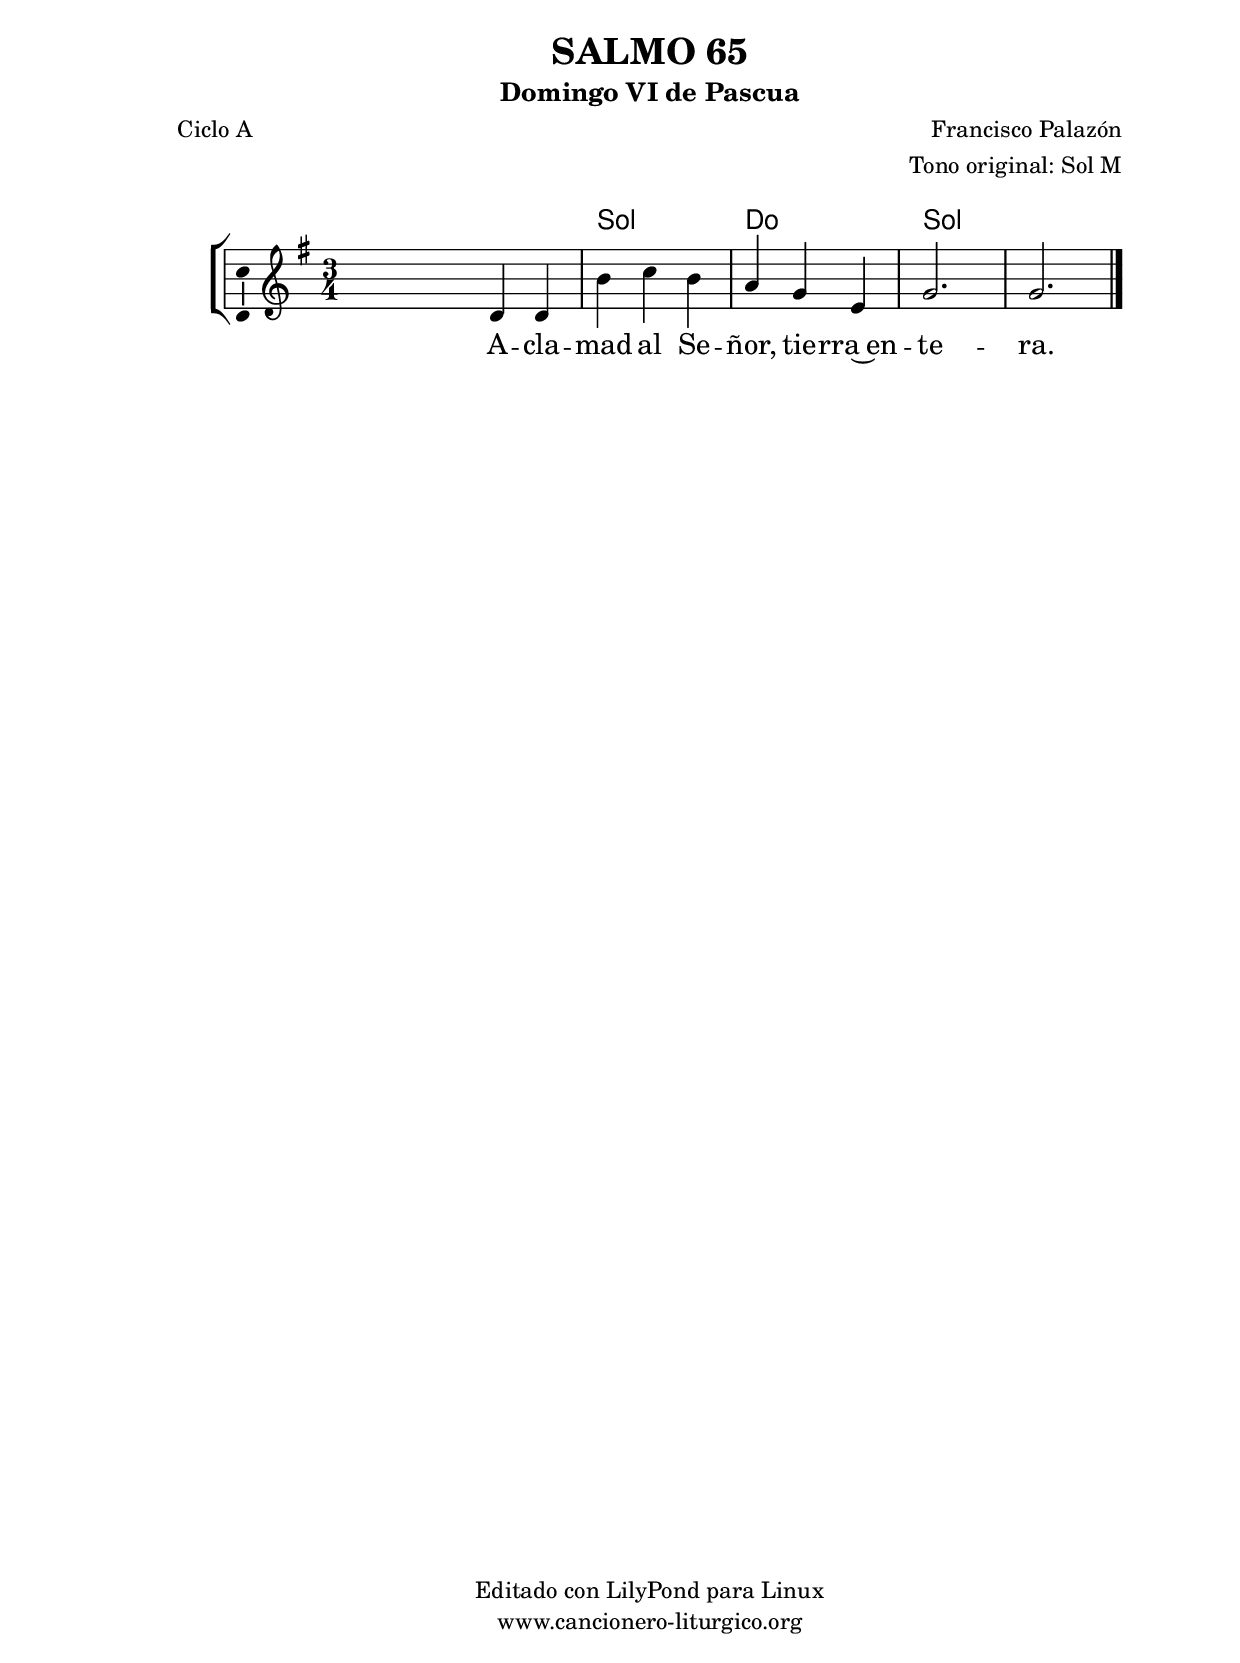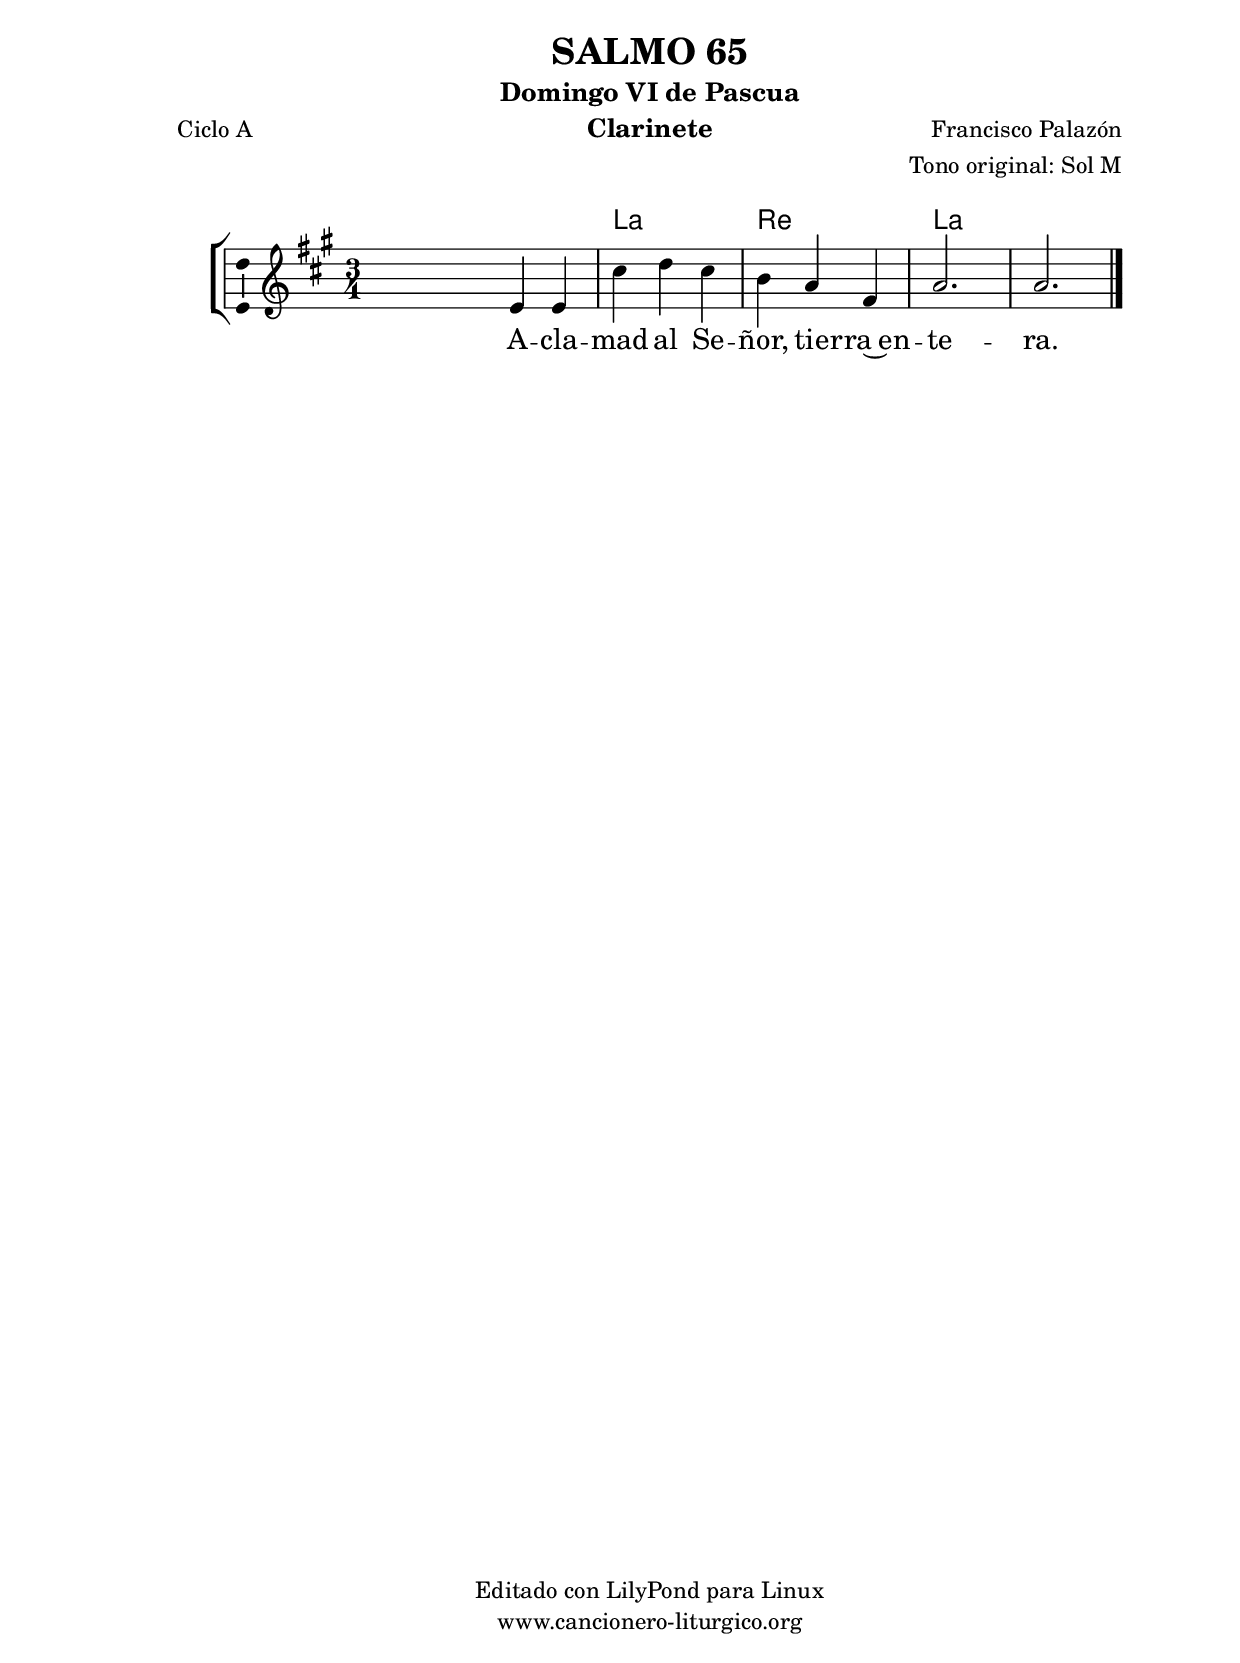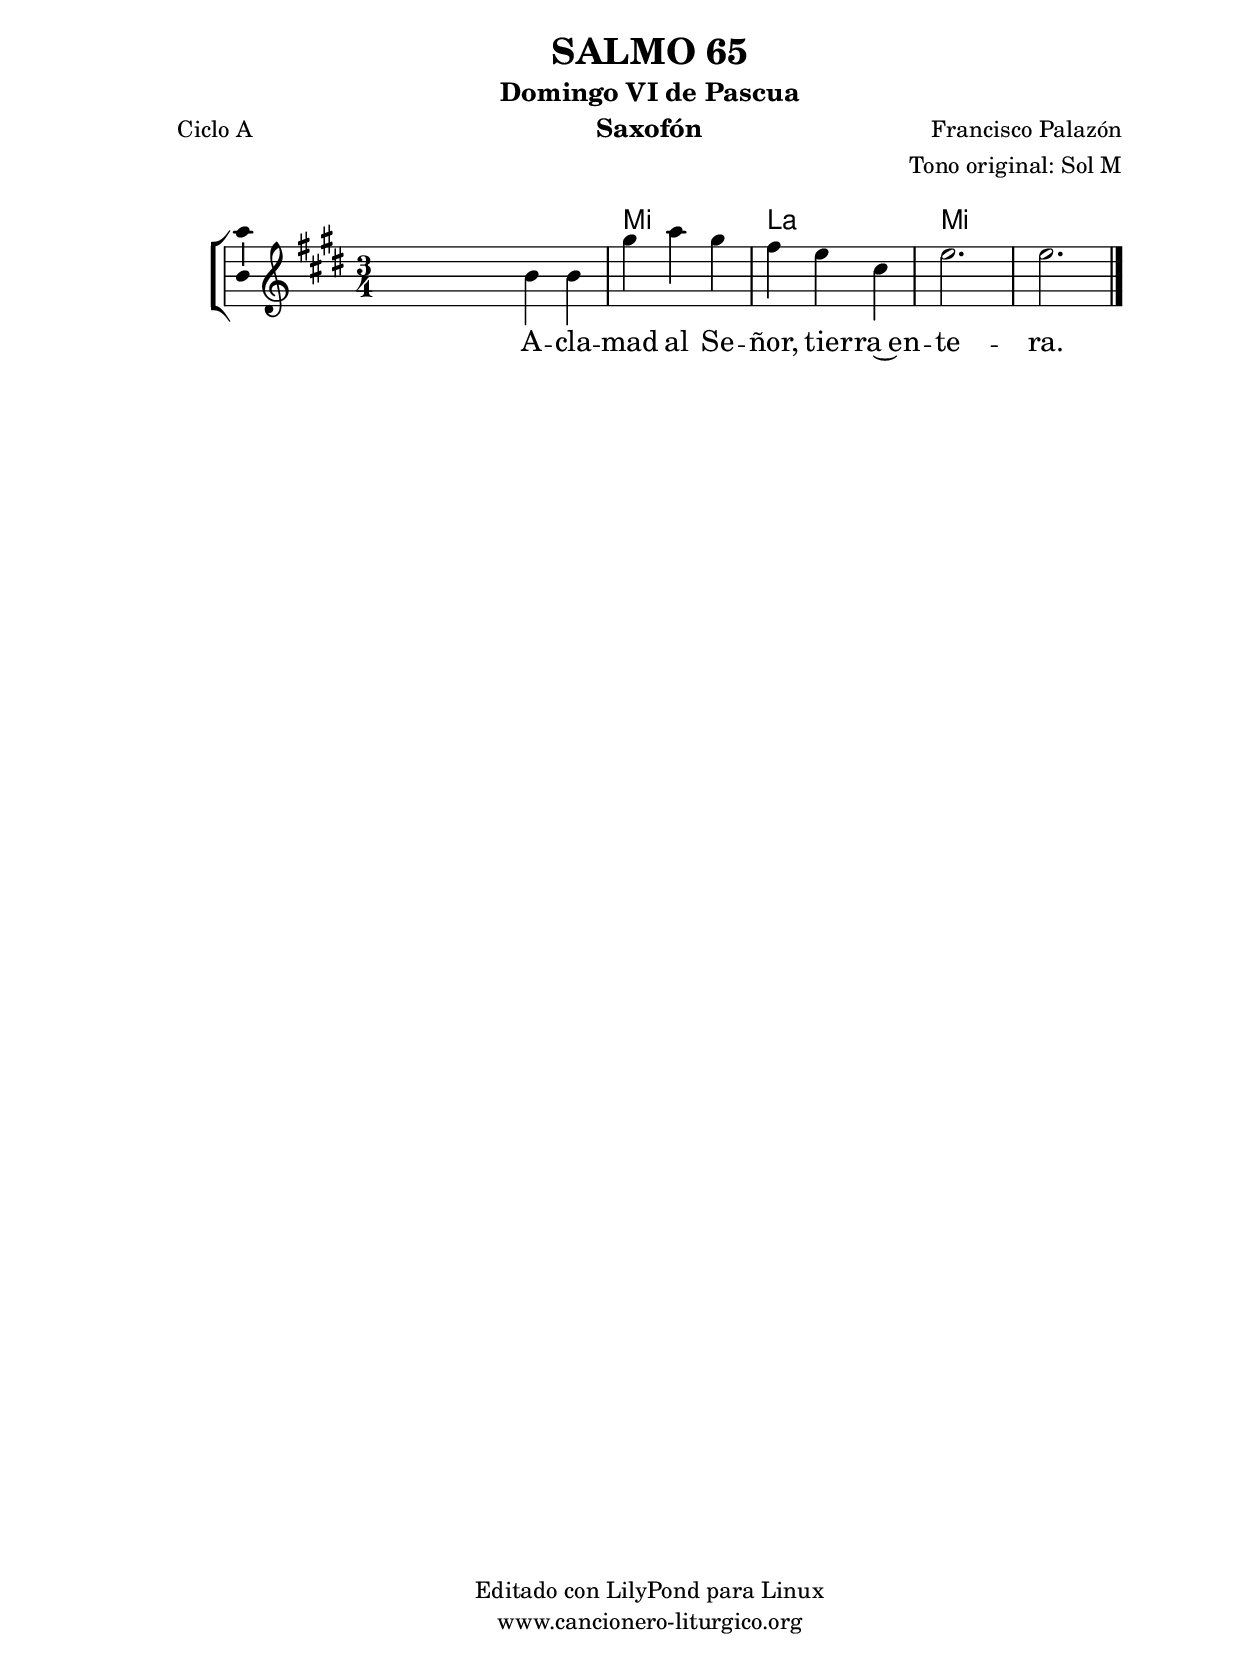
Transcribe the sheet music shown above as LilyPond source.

%
%para convertir .midi en .wav:
%timidity filename.midi -Ow -o finename.wav
%
%
%Para convertir de .wav a .mp3:
%lame -h -m j filename.wav
%
%
%para escuchar el midi:
%timidity nombrefichero.midi
%


%versión de lilypond para la que se ha escrito esta partitura:
\version "2.16.0"

	%Tamaño papel
	#(set-default-paper-size "a4")
	%Tamaño partitura
	#(set-global-staff-size 20)
	%No responde al pulsar sobre una nota
	#(ly:set-option 'point-and-click #f)

%parámetros del encabezamiento:
\header {
	title = "SALMO 65"
	subtitle = "Domingo VI de Pascua"
	composer = "Francisco Palazón"
	poet = "Ciclo A"
	meter = ""
	arranger = "Tono original: Sol M"
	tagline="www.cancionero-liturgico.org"
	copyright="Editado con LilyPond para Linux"
	tiempo = "Pascua"
	usos = "Salmo"
	letra = "Aclamad al Señor, tierra entera."
	}

%parámetros asociados al papel:
\paper  {
	oddHeaderMarkup = \markup {\fill-line { \on-the-fly #not-first-page \fromproperty #'header:title \on-the-fly #not-first-page \fromproperty #'header:composer }}
	evenHeaderMarkup = \markup {\fill-line { \fromproperty #'header:composer \fromproperty #'header:title }}
	#(set-paper-size "a4")
	print-page-number = ##f
	first-page-number = 1
	print-first-page-number = ##f
%	head-separation = 3.0 \cm
	top-margin = 2.0 \cm
	bottom-margin = 0.5\cm
%%%	bottom-margin = -1.0\cm
	left-margin = 3.0 \cm
	line-width = 16.0 \cm 
	indent = 8\mm
	interscoreline = 2.\mm
	between-system-space = 15\mm
%	para que las partituras no llenen la hoja:
	ragged-bottom = ##t
%	idem para la última hoja:
	ragged-last-bottom = ##f
%	para que las partituras llenen el ancho del papel:
	ragged-last = ##f
	after-title-space = 2.5 \cm
%page-count=1
%system-count=8

	%Flexible Vertical Spacing
%	markup-markup-spacing =
%	#'((basic-distance . 15) (minimum-distance . 15) (padding . 3))
	markup-system-spacing =
	#'((basic-distance . 15) (minimum-distance . 15) (padding . 3))
	system-system-spacing =
	#'((basic-distance . 15) (minimum-distance . 15) (padding . 3))
	score-system-spacing =
	#'((basic-distance . 15) (minimum-distance . 15) (padding . 5))
%	top-system-spacing = % header
%	#'((basic-distance . 8) (minimum-distance . 0) (padding . 3))
%	top-markup-spacing =
%	#'((basic-distance . 20) (minimum-distance . 20) (padding . 3))
	last-bottom-spacing = % footer
	#'((basic-distance . 5) (minimum-distance . 5) (padding . 3))
%	score-markup-spacing =
%	#'((basic-distance . 16) (minimum-distance . 13) (padding . 3))

	}


%parámetros que afectan a toda la partitura:
global =  {
	%clave de sol (G):
	\clef G
	%armadura:
%	\transpose f a
	\key g \major
	\tempo 4=110
	\set Score.tempoHideNote = ##t
	}


acordes = {
	\italianChords
	\chordmode {
%	\transpose f a
{

s2.
g2. c g s

	}
	}
}

melodia = 
%	\transpose f a
{
	\relative c'{

	\time 3/4

s4 d4 d
b'4 c b
a4 g e
g2.
g2.

	\bar "|."
	}
	}


texto = \lyricmode {
A -- cla -- mad al Se -- ñor, tie -- rra~en -- te -- ra.
	}


acordesStaff = \context ChordNames = acordesStaff <<
	\set chordChanges = ##t
	\acordes
	>>


vozStaff = \context Voice = vozStaff
\with {\consists "Ambitus_engraver"}
<<
%	\set Staff.instrumentName = ""
%	\set Staff.shortInstrumentName = ""
%	\set Staff.midiInstrument = #"clarinet"
%	\set Staff.midiInstrument = #"cello"
%	\set Staff.midiInstrument = #"flute"
	\set Staff.midiInstrument = #"electric guitar (jazz)"
%	\set Staff.midiInstrument = #"english horn"
%	\set Staff.midiInstrument = #"violin"
%	\set Staff.midiInstrument = #"glockenspiel"
	\set Staff.midiMinimumVolume = #0.7
	\set Staff.midiMaximumVolume = #0.9
	\global
	\melodia
	>>


textoStaff = \context Lyrics = textoStaff <<
	\lyricsto vozStaff \texto
	>>

\book {
	\score {
		\context ChoirStaff {
			\override StaffGroup.SystemStartBracket #'collapse-height = #1
			\override Score.SystemStartBar #'collapse-height = #1
			<<
			\acordesStaff
			\vozStaff
			\textoStaff
			>>
			}
		\layout {
	    		\context {
				\Lyrics
				\override LyricText #'font-size = #2
				}
	   		 \context {
				\Score
				%fontSize = #3
				\override StaffSymbol #'staff-space = #(magstep +3)
				%\override Beam #'thickness = #0.55
				%\override SpacingSpanner #'spacing-increment = #1.0
				%\override Slur #'height-limit = #1.5
				}
			}
		}
	\score {
		\unfoldRepeats
		\context ChoirStaff {
			<<
			\acordesStaff
			\vozStaff
			>>
			}
		\midi {
	  		\context {
	  			\Score
				tempoWholesPerMinute = #(ly:make-moment 70 4)
				}
			}
		}
	}

%Partitura para clarinete
#(define output-suffix "C")
\book {
	\header{
		instrument = "Clarinete"
		}
	\score {
		\context ChoirStaff {
			\override StaffGroup.SystemStartBracket #'collapse-height = #1
			\override Score.SystemStartBar #'collapse-height = #1
\transpose c d
			<<
			\acordesStaff
			\vozStaff
			\textoStaff
			>>
			}
		\layout {
	    		\context {
				\Lyrics
				\override LyricText #'font-size = #2
				}
	   		 \context {
				\Score
				%fontSize = #3
				\override StaffSymbol #'staff-space = #(magstep +3)
				%\override Beam #'thickness = #0.55
				%\override SpacingSpanner #'spacing-increment = #1.0
				%\override Slur #'height-limit = #1.5
				}
			}
		}
	}

%Partitura para saxofón
#(define output-suffix "S")
\book {
	\header{
		instrument = "Saxofón"
		}
	\score {
		\context ChoirStaff {
			\override StaffGroup.SystemStartBracket #'collapse-height = #1
			\override Score.SystemStartBar #'collapse-height = #1
\transpose c a
			<<
			\acordesStaff
			\vozStaff
			\textoStaff
			>>
			}
		\layout {
	    		\context {
				\Lyrics
				\override LyricText #'font-size = #2
				}
	   		 \context {
				\Score
				%fontSize = #3
				\override StaffSymbol #'staff-space = #(magstep +3)
				%\override Beam #'thickness = #0.55
				%\override SpacingSpanner #'spacing-increment = #1.0
				%\override Slur #'height-limit = #1.5
				}
			}
		}
	}

